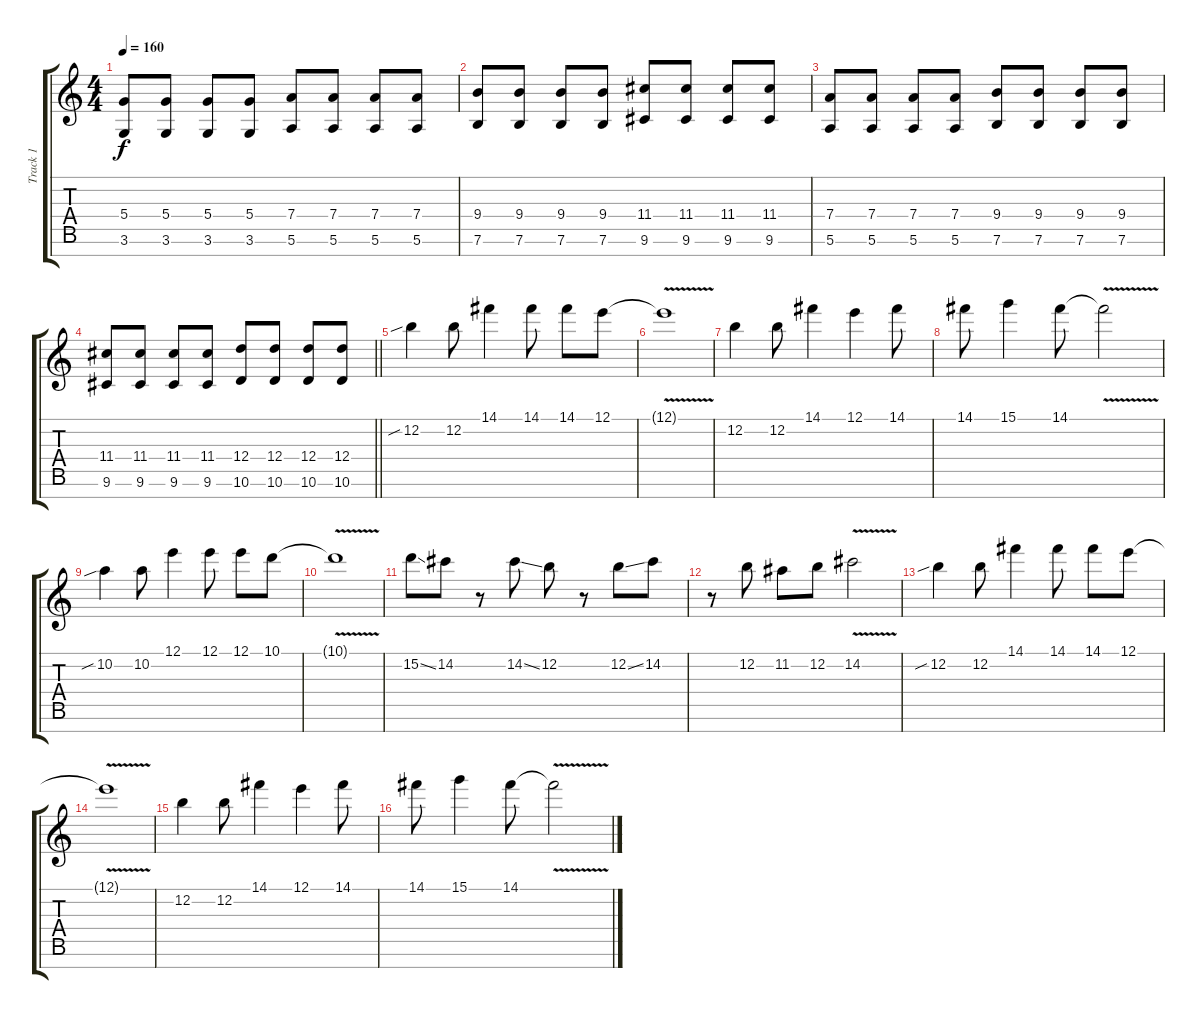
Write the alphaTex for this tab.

\track ("Track 1" "Track 1") {instrument distortionguitar}
\staff {score tabs}
\tuning (E4 B3 G3 D3 A2 E2 B1) {hide}
\ts (4 4)
\section ("" "")
\tempo 160
\clef g2
\ks c
(5.4 3.6).8{dy f} (5.4 3.6).8 (5.4 3.6).8 (5.4 3.6).8 (7.4 5.6).8 (7.4 5.6).8 (7.4 5.6).8 (7.4 5.6).8 |
(9.4 7.6).8 (9.4 7.6).8 (9.4 7.6).8 (9.4 7.6).8 (11.4 9.6).8 (11.4 9.6).8 (11.4 9.6).8 (11.4 9.6).8 |
(7.4 5.6).8 (7.4 5.6).8 (7.4 5.6).8 (7.4 5.6).8 (9.4 7.6).8 (9.4 7.6).8 (9.4 7.6).8 (9.4 7.6).8 |
\barLineRight lightlight
(11.4 9.6).8 (11.4 9.6).8 (11.4 9.6).8 (11.4 9.6).8 (12.4 10.6).8 (12.4 10.6).8 (12.4 10.6).8 (12.4 10.6).8 |
\section ("" "")
12.2{sib}.4 12.2.8 14.1.4 14.1.8 14.1.8 12.1.8 |
12.1{v t}.1 |
12.2.4 12.2.8 14.1.4 12.1.4 14.1.8 |
14.1.8 15.1.4 14.1.8 14.1{v t}.2 |
10.2{sib}.4 10.2.8 12.1.4 12.1.8 12.1.8 10.1.8 |
10.1{v t}.1 |
15.2{ss}.8 14.2.8 r.8 14.2{ss}.8 12.2.8 r.8 12.2{ss}.8 14.2.8 |
r.8 12.2.8 11.2.8 12.2.8 14.2{v}.2 |
12.2{sib}.4 12.2.8 14.1.4 14.1.8 14.1.8 12.1.8 |
12.1{v t}.1 |
12.2.4 12.2.8 14.1.4 12.1.4 14.1.8 |
14.1.8 15.1.4 14.1.8 14.1{v t}.2
